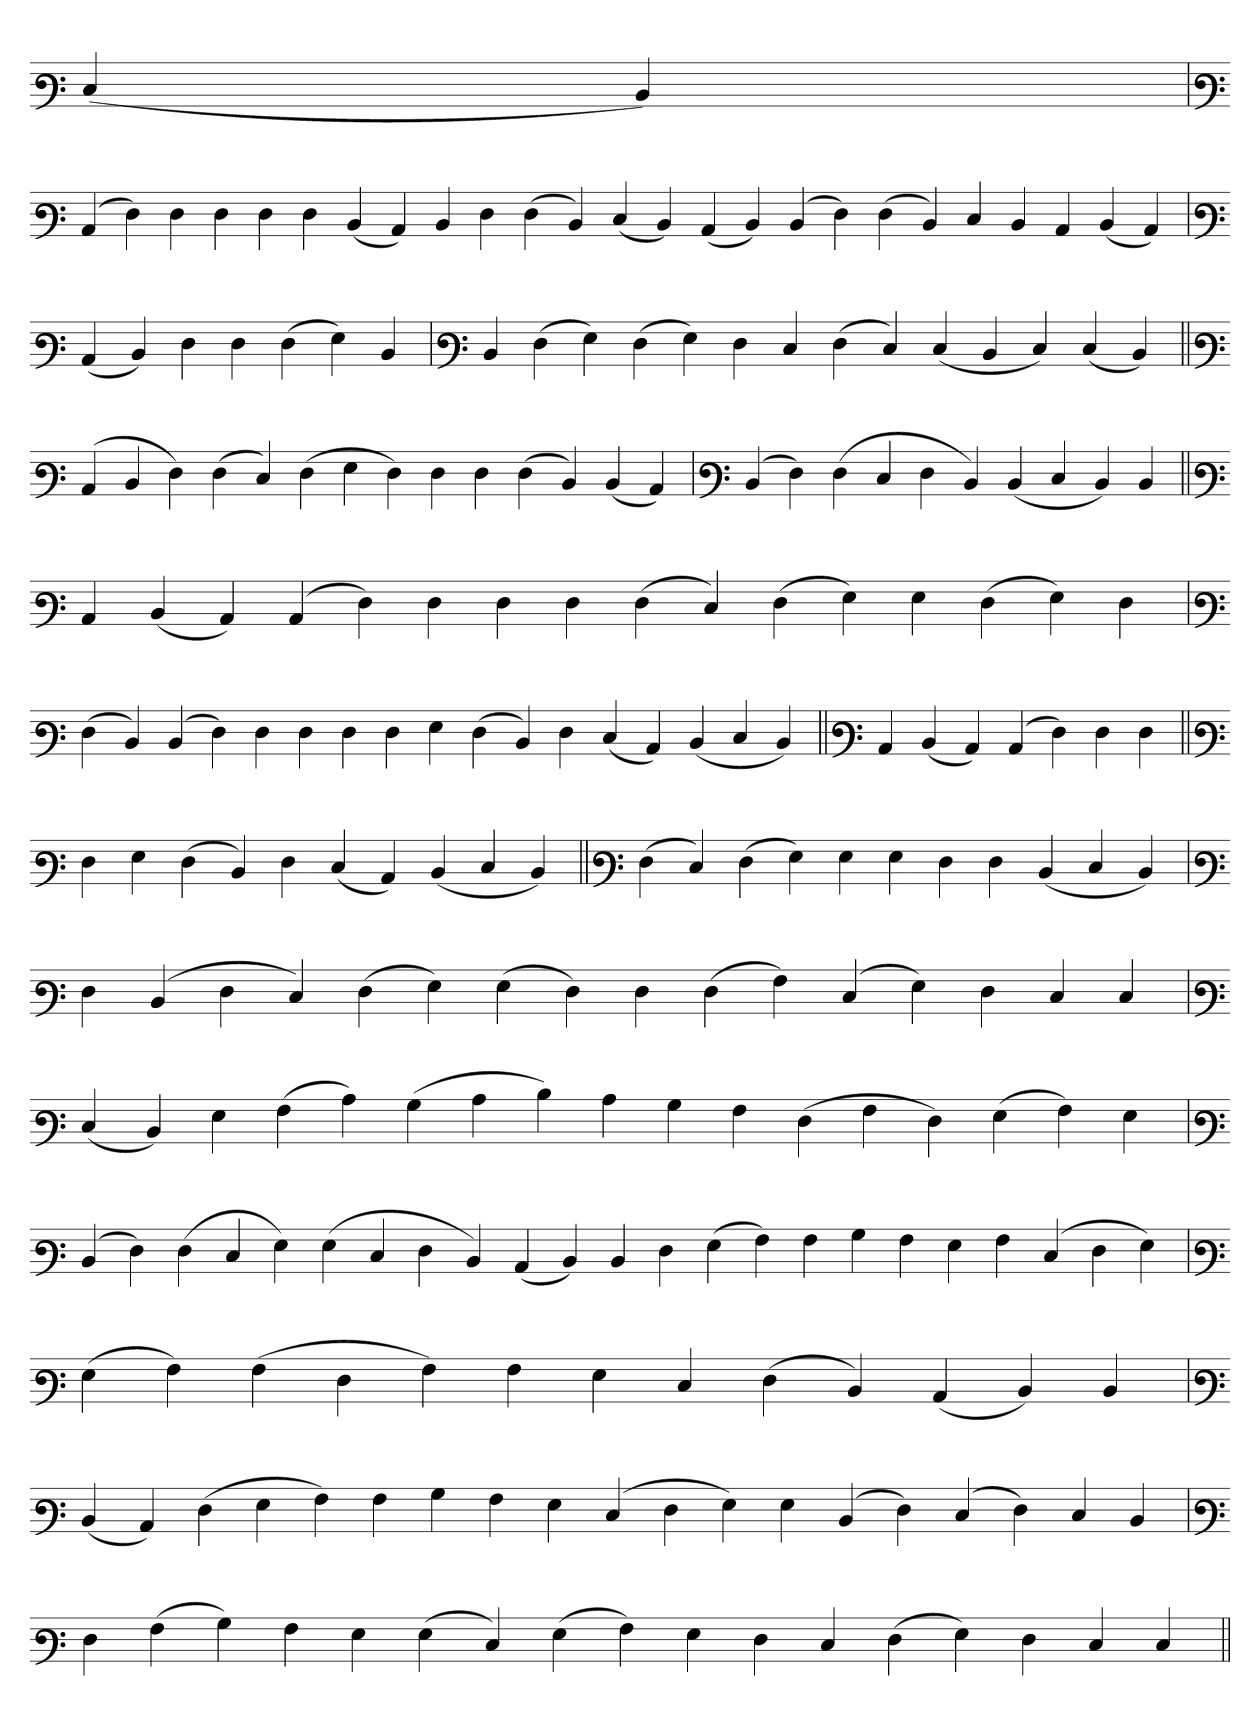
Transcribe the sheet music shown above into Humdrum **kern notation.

**kern
*part1
*staff1
*clefF3
=
(4E
4D)
=
*clefF3
(4C
4F)
4F
4F
4F
4F
(4D
4C)
4D
4F
(4F
4D)
(4E
4D)
(4C
4D)
(4D
4F)
(4F
4D)
4E
4D
4C
(4D
4C)
='
*clefF3
(4C
4D)
4F
4F
(4F
4G)
4D
=`
*clefF3
4D
(4F
4G)
(4F
4G)
4F
4E
(4F
4E)
(4E
4D
4E)
(4E
4D)
=||
*clefF3
(4C
4D
4F)
(4F
4E)
(4F
4G
4F)
4F
4F
(4F
4D)
(4D
4C)
=`
*clefF3
(4D
4F)
(4F
4E
4F
4D)
(4D
4E
4D)
4D
=||
*clefF3
4C
(4D
4C)
(4C
4F)
4F
4F
4F
(4F
4E)
(4F
4G)
4G
(4F
4G)
4F
=
*clefF3
(4F
4D)
(4D
4F)
4F
4F
4F
4F
4G
(4F
4D)
4F
(4E
4C)
(4D
4E
4D)
=||
*clefF3
4C
(4D
4C)
(4C
4F)
4F
4F
=||
*clefF3
4F
4G
(4F
4D)
4F
(4E
4C)
(4D
4E
4D)
=||
*clefF3
(4F
4E)
(4F
4G)
4G
4G
4F
4F
(4D
4E
4D)
=`
*clefF3
4F
(4D
4F
4E)
(4F
4G)
(4G
4F)
4F
(4F
4A)
(4E
4G)
4F
4E
4E
='
*clefF3
(4E
4D)
4G
(4A
4c)
(4B
4c
4d)
4c
4B
4A
(4F
4A
4F)
(4G
4A)
4G
=
*clefF3
(4D
4F)
(4F
4E
4G)
(4G
4E
4F
4D)
(4C
4D)
4D
4F
(4G
4A)
4A
4B
4A
4G
4A
(4E
4F
4G)
='
*clefF3
(4G
4A)
(4A
4F
4A)
4A
4G
4E
(4F
4D)
(4C
4D)
4D
=`
*clefF3
(4D
4C)
(4F
4G
4A)
4A
4B
4A
4G
(4E
4F
4G)
4G
(4D
4F)
(4E
4F)
4E
4D
=`
*clefF3
4F
(4A
4B)
4A
4G
(4G
4E)
(4G
4A)
4G
4F
4E
(4F
4G)
4F
4E
4E
=||
*-
